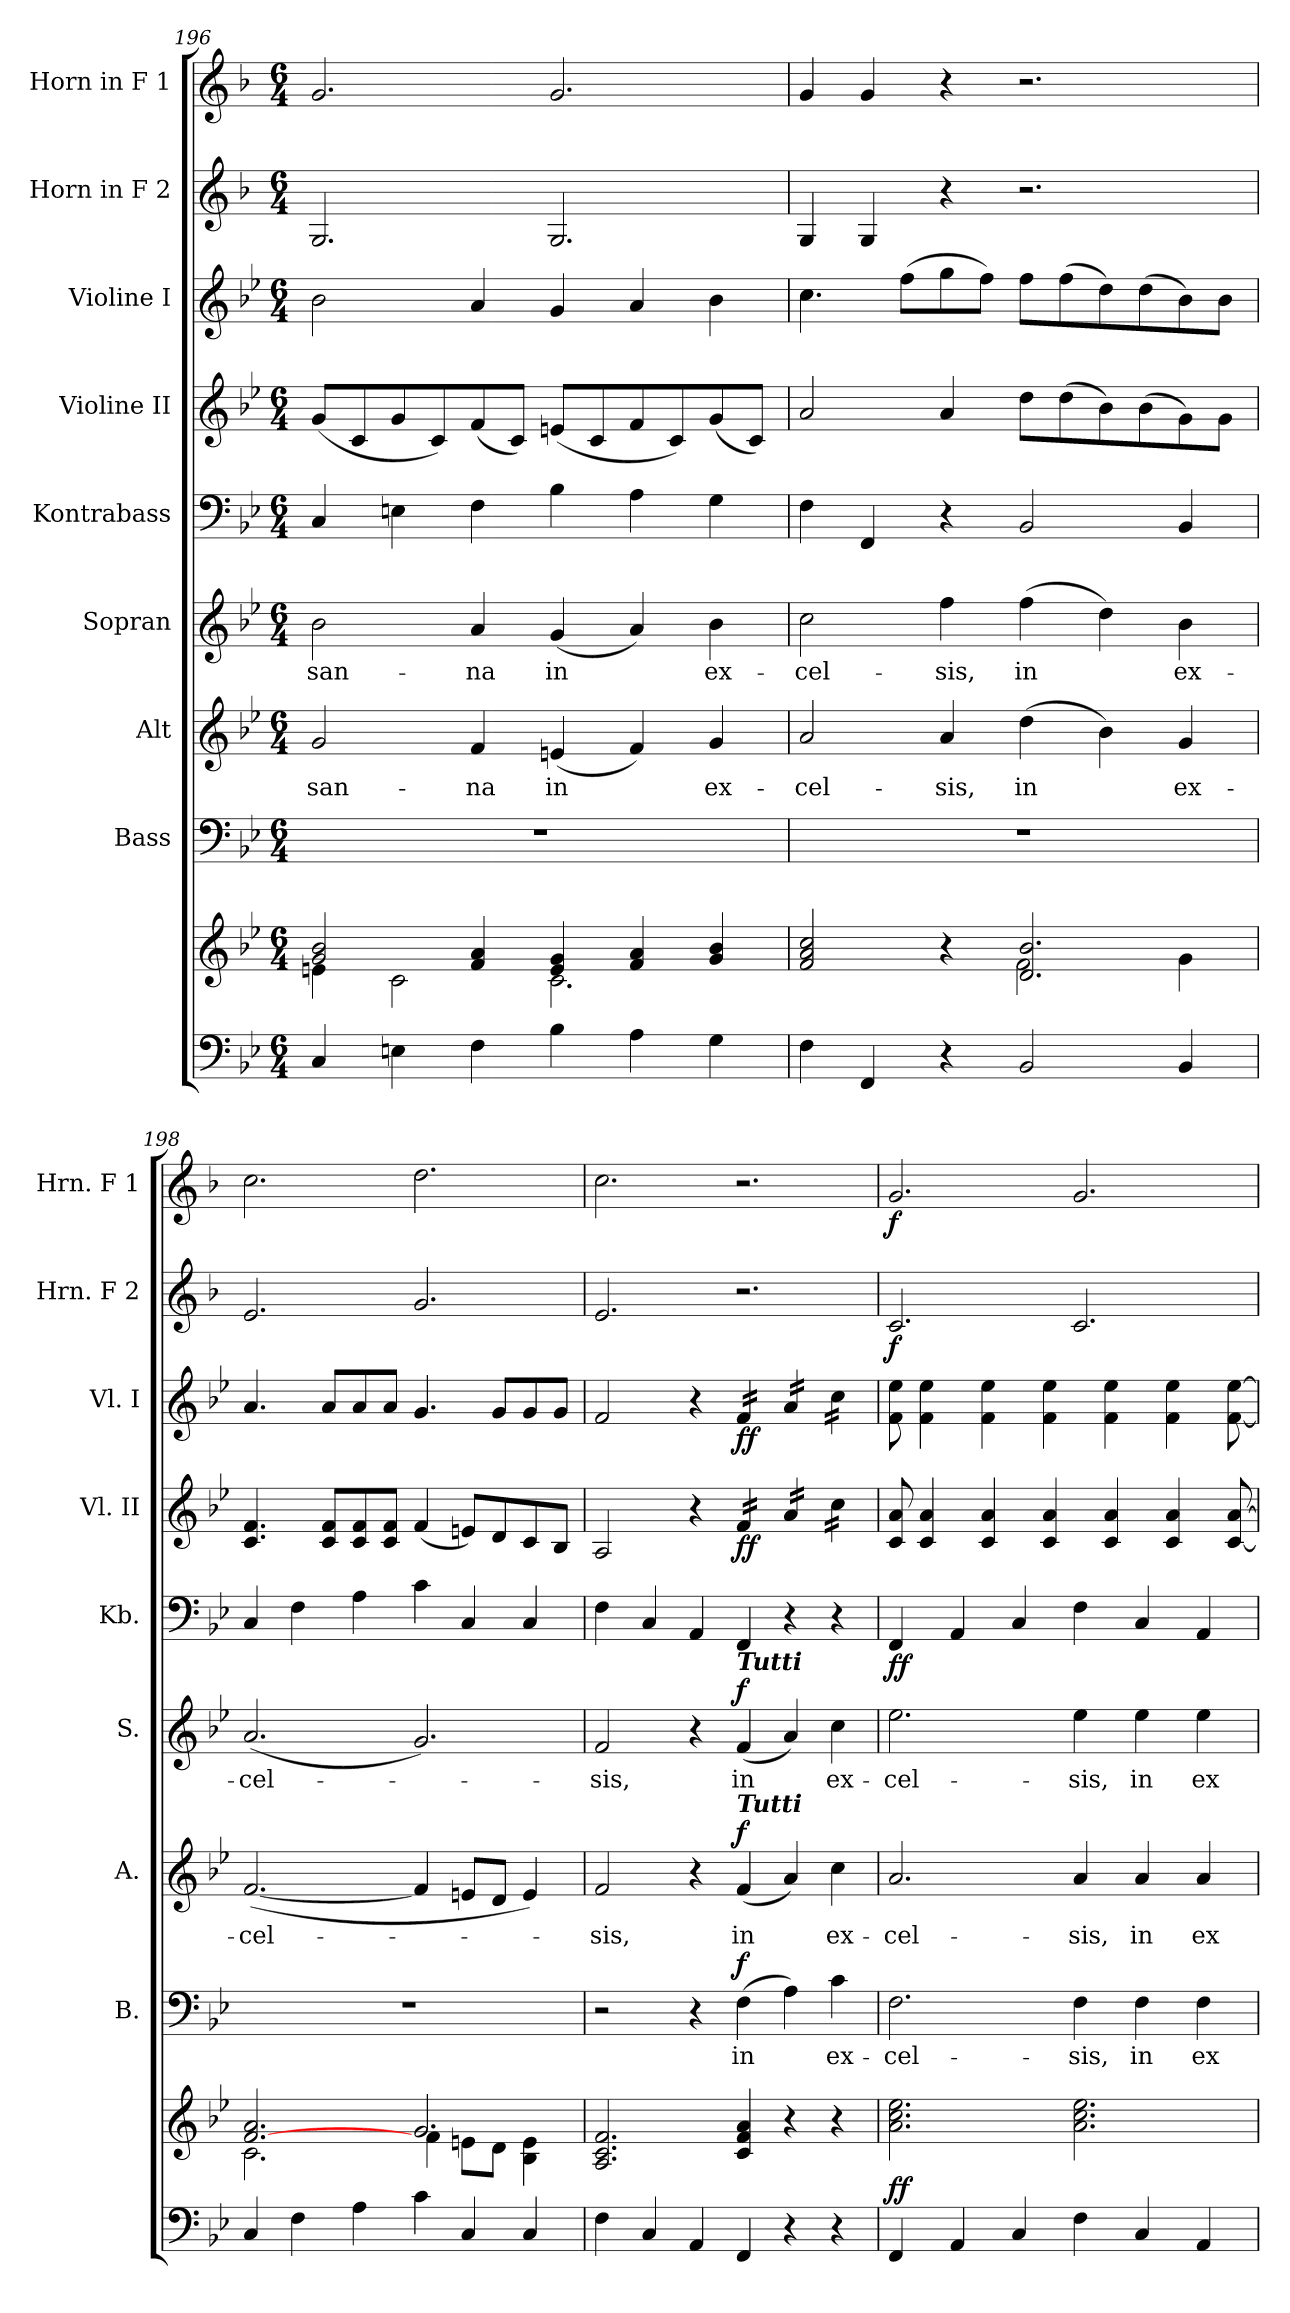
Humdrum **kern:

**kern	**kern	**dynam	**kern	**text	**dynam	**kern	**text	**dynam	**kern	**text	**dynam	**kern	**dynam	**kern	**dynam	**kern	**dynam	**kern	**dynam	**kern	**dynam
*part9	*part9	*part9	*part8	*part8	*part8	*part7	*part7	*part7	*part6	*part6	*part6	*part5	*part5	*part4	*part4	*part3	*part3	*part2	*part2	*part1	*part1
*staff10	*staff9	*staff9/10	*staff8	*staff8	*staff8	*staff7	*staff7	*staff7	*staff6	*staff6	*staff6	*staff5	*staff5	*staff4	*staff4	*staff3	*staff3	*staff2	*staff2	*staff1	*staff1
*	*	*	*I"Bass	*	*	*I"Alt	*	*	*I"Sopran	*	*	*I"Kontrabass	*	*I"Violine II	*	*I"Violine I	*	*I"Horn in F 2	*	*I"Horn in F 1	*
*	*	*	*I'B.	*	*	*I'A.	*	*	*I'S.	*	*	*I'Kb.	*	*I'Vl. II	*	*I'Vl. I	*	*I'Hrn. F 2	*	*I'Hrn. F 1	*
!!LO:PB:g=z
*clefF4	*clefG2	*	*clefF4	*	*	*clefG2	*	*	*clefG2	*	*	*clefF4	*	*clefG2	*	*clefG2	*	*clefG2	*	*clefG2	*
*	*	*	*	*	*	*	*	*	*	*	*	*ITrd7c12	*	*	*	*	*	*ITrd4c7	*	*ITrd4c7	*
*k[b-e-]	*k[b-e-]	*	*k[b-e-]	*	*	*k[b-e-]	*	*	*k[b-e-]	*	*	*k[b-e-]	*	*k[b-e-]	*	*k[b-e-]	*	*k[b-e-]	*	*k[b-e-]	*
*B-:	*B-:	*	*B-:	*	*	*B-:	*	*	*B-:	*	*	*B-:	*	*B-:	*	*B-:	*	*B-:	*	*B-:	*
*M6/4	*M6/4	*	*M6/4	*	*	*M6/4	*	*	*M6/4	*	*	*M6/4	*	*M6/4	*	*M6/4	*	*M6/4	*	*M6/4	*
=196	=196	=196	=196	=196	=196	=196	=196	=196	=196	=196	=196	=196	=196	=196	=196	=196	=196	=196	=196	=196	=196
*	*^	*	*	*	*	*	*	*	*	*	*	*	*	*	*	*	*	*	*	*	*
!	!	!	!	!	!	!	!	!LO:LY:b	!	!	!LO:LY:b	!	!	!	!	!	!	!	!	!	!	!
4C/	2g/ 2b-/	4en\	.	1.r	.	.	2g/	-san-	.	2b-\	-san-	.	4CC/	.	(<8g/L	.	2b-\	.	2.C/	.	2.c/	.
.	.	.	.	.	.	.	.	.	.	.	.	.	.	.	8c/	.	.	.	.	.	.	.
4En\	.	2c\	.	.	.	.	.	.	.	.	.	.	4EEn\	.	8g/	.	.	.	.	.	.	.
.	.	.	.	.	.	.	.	.	.	.	.	.	.	.	8c/)	.	.	.	.	.	.	.
!	!	!	!	!	!	!	!	!LO:LY:b	!	!	!LO:LY:b	!	!	!	!	!	!	!	!	!	!	!
4F\	4f/ 4a/	.	.	.	.	.	4f/	-na	.	4a/	-na	.	4FF\	.	(<8f/	.	4a/	.	.	.	.	.
.	.	.	.	.	.	.	.	.	.	.	.	.	.	.	8c/J)	.	.	.	.	.	.	.
!	!	!	!	!	!	!	!	!LO:LY:b	!	!	!LO:LY:b	!	!	!	!	!	!	!	!	!	!	!
4B-\	4e/ 4g/	2.c\	.	.	.	.	(<4en/	in	.	(<4g/	in	.	4BB-\	.	(<8en/L	.	4g/	.	2.C/	.	2.c/	.
.	.	.	.	.	.	.	.	.	.	.	.	.	.	.	8c/	.	.	.	.	.	.	.
4A\	4f/ 4a/	.	.	.	.	.	4f/)	.	.	4a/)	.	.	4AA\	.	8f/	.	4a/	.	.	.	.	.
.	.	.	.	.	.	.	.	.	.	.	.	.	.	.	8c/)	.	.	.	.	.	.	.
!	!	!	!	!	!	!	!	!LO:LY:b	!	!	!LO:LY:b	!	!	!	!	!	!	!	!	!	!	!
4G\	4g/ 4b-/	.	.	.	.	.	4g/	ex-	.	4b-\	ex-	.	4GG\	.	(<8g/	.	4b-\	.	.	.	.	.
.	.	.	.	.	.	.	.	.	.	.	.	.	.	.	8c/J)	.	.	.	.	.	.	.
=197	=197	=197	=197	=197	=197	=197	=197	=197	=197	=197	=197	=197	=197	=197	=197	=197	=197	=197	=197	=197	=197	=197
!	!	!	!	!	!	!	!	!LO:LY:b	!	!	!LO:LY:b	!	!	!	!	!	!	!	!	!	!	!
4F\	2f/ 2a/ 2cc/	2.ryy	.	1.r	.	.	2a/	-cel-	.	2cc\	-cel-	.	4FF\	.	2a/	.	4.cc\	.	4C/	.	4c/	.
4FF/	.	.	.	.	.	.	.	.	.	.	.	.	4FFF/	.	.	.	.	.	4C/	.	4c/	.
.	.	.	.	.	.	.	.	.	.	.	.	.	.	.	.	.	(>8ff\L	.	.	.	.	.
!	!	!	!	!	!	!	!	!LO:LY:b	!	!	!LO:LY:b	!	!	!	!	!	!	!	!	!	!	!
4r	4r	.	.	.	.	.	4a/	-sis,	.	4ff\	-sis,	.	4r	.	4a/	.	8gg\	.	4r	.	4r	.
.	.	.	.	.	.	.	.	.	.	.	.	.	.	.	.	.	8ff\J)	.	.	.	.	.
!	!	!	!	!	!	!	!	!LO:LY:b	!	!	!LO:LY:b	!	!	!	!	!	!	!	!	!	!	!
2BB-/	2.d/ 2.b-/	2f\	.	.	.	.	(>4dd\	in	.	(>4ff\	in	.	2BBB-/	.	8dd\L	.	8ff\L	.	2.r	.	2.r	.
.	.	.	.	.	.	.	.	.	.	.	.	.	.	.	(>8dd\	.	(>8ff\	.	.	.	.	.
.	.	.	.	.	.	.	4b-\)	.	.	4dd\)	.	.	.	.	8b-\)	.	8dd\)	.	.	.	.	.
.	.	.	.	.	.	.	.	.	.	.	.	.	.	.	(>8b-\	.	(>8dd\	.	.	.	.	.
!	!	!	!	!	!	!	!	!LO:LY:b	!	!	!LO:LY:b	!	!	!	!	!	!	!	!	!	!	!
4BB-/	.	4g\	.	.	.	.	4g/	ex-	.	4b-\	ex-	.	4BBB-/	.	8g\)	.	8b-\)	.	.	.	.	.
.	.	.	.	.	.	.	.	.	.	.	.	.	.	.	8g\J	.	8b-\J	.	.	.	.	.
=198	=198	=198	=198	=198	=198	=198	=198	=198	=198	=198	=198	=198	=198	=198	=198	=198	=198	=198	=198	=198	=198	=198
!	!	!	!	!	!	!	!	!LO:LY:b	!	!	!LO:LY:b	!	!	!	!	!	!	!	!	!	!	!
4C/	[<2.f/ 2.a/	2.c\	.	1.r	.	.	(<[2.f/	-cel-	.	(<2.a/	-cel-	.	4CC/	.	4.c/ 4.f/	.	4.a/	.	2.A/	.	2.f\	.
4F\	.	.	.	.	.	.	.	.	.	.	.	.	4FF\	.	.	.	.	.	.	.	.	.
.	.	.	.	.	.	.	.	.	.	.	.	.	.	.	8c/ 8f/L	.	8a/L	.	.	.	.	.
4A\	.	.	.	.	.	.	.	.	.	.	.	.	4AA\	.	8c/ 8f/	.	8a/	.	.	.	.	.
.	.	.	.	.	.	.	.	.	.	.	.	.	.	.	8c/ 8f/J	.	8a/J	.	.	.	.	.
4c\	2.g/	4f\	.	.	.	.	4f/]	.	.	2.g/)	.	.	4C\	.	(<4f/	.	4.g/	.	2.c/	.	2.g\	.
4C/	.	8en\L	.	.	.	.	8en/L	.	.	.	.	.	4CC/	.	8en/L)	.	.	.	.	.	.	.
.	.	8d\J	.	.	.	.	8d/J	.	.	.	.	.	.	.	8d/	.	8g/L	.	.	.	.	.
4C/	.	4B-\ 4e\	.	.	.	.	4e/)	.	.	.	.	.	4CC/	.	8c/	.	8g/	.	.	.	.	.
.	.	.	.	.	.	.	.	.	.	.	.	.	.	.	8B-/J	.	8g/J	.	.	.	.	.
*	*v	*v	*	*	*	*	*	*	*	*	*	*	*	*	*	*	*	*	*	*	*	*
!!LO:PB:g=z
=199	=199	=199	=199	=199	=199	=199	=199	=199	=199	=199	=199	=199	=199	=199	=199	=199	=199	=199	=199	=199	=199
!	!	!	!	!	!	!	!LO:LY:b	!	!	!LO:LY:b	!	!	!	!	!	!	!	!	!	!	!
4F\	2.A/ 2.c/ 2.f/	.	2r	.	.	2f/	-sis,	.	2f/	-sis,	.	4FF\	.	2A/	.	2f/	.	2.A/	.	2.f\	.
4C/	.	.	.	.	.	.	.	.	.	.	.	4CC/	.	.	.	.	.	.	.	.	.
4AA/	.	.	4r	.	.	4r	.	.	4r	.	.	4AAA/	.	4r	.	4r	.	.	.	.	.
!	!	!	!	!	!	!	!	!	!LO:TX:a:Bi:t=Tutti	!	!	!	!	!	!	!	!	!	!	!	!
!	!	!	!	!	!	!LO:TX:a:Bi:t=Tutti	!	!	!	!	!	!	!	!	!	!	!	!	!	!	!
!	!	!	!	!LO:LY:b	!LO:DY:a	!	!LO:LY:b	!LO:DY:a	!	!LO:LY:b	!LO:DY:a	!	!	!	!LO:DY:b	!	!LO:DY:b	!	!	!	!
*	*	*	*	*	*	*	*	*	*	*	*	*	*	*tremolo	*	*	*	*	*	*	*
*	*	*	*	*	*	*	*	*	*	*	*	*	*	*	*	*tremolo	*	*	*	*	*
4FF/	4c/ 4f/ 4a/	.	(>4F\	in	f	(<4f/	in	f	(<4f/	in	f	4FFF/	.	16f/LL	ff	16f/LL	ff	2.r	.	2.r	.
.	.	.	.	.	.	.	.	.	.	.	.	.	.	16f/	.	16f/	.	.	.	.	.
.	.	.	.	.	.	.	.	.	.	.	.	.	.	16f/	.	16f/	.	.	.	.	.
.	.	.	.	.	.	.	.	.	.	.	.	.	.	16f/JJ	.	16f/JJ	.	.	.	.	.
4r	4r	.	4A\)	.	.	4a/)	.	.	4a/)	.	.	4r	.	16a/LL	.	16a/LL	.	.	.	.	.
.	.	.	.	.	.	.	.	.	.	.	.	.	.	16a/	.	16a/	.	.	.	.	.
.	.	.	.	.	.	.	.	.	.	.	.	.	.	16a/	.	16a/	.	.	.	.	.
.	.	.	.	.	.	.	.	.	.	.	.	.	.	16a/JJ	.	16a/JJ	.	.	.	.	.
!	!	!	!	!LO:LY:b	!	!	!LO:LY:b	!	!	!LO:LY:b	!	!	!	!	!	!	!	!	!	!	!
4r	4r	.	4c\	ex-	.	4cc\	ex-	.	4cc\	ex-	.	4r	.	16cc\LL	.	16cc\LL	.	.	.	.	.
.	.	.	.	.	.	.	.	.	.	.	.	.	.	16cc\	.	16cc\	.	.	.	.	.
.	.	.	.	.	.	.	.	.	.	.	.	.	.	16cc\	.	16cc\	.	.	.	.	.
.	.	.	.	.	.	.	.	.	.	.	.	.	.	16cc\JJ	.	16cc\JJ	.	.	.	.	.
*	*	*	*	*	*	*	*	*	*	*	*	*	*	*	*	*Xtremolo	*	*	*	*	*
*	*	*	*	*	*	*	*	*	*	*	*	*	*	*Xtremolo	*	*	*	*	*	*	*
=200	=200	=200	=200	=200	=200	=200	=200	=200	=200	=200	=200	=200	=200	=200	=200	=200	=200	=200	=200	=200	=200
!	!	!LO:DY:a=2	!	!LO:LY:b	!	!	!LO:LY:b	!	!	!LO:LY:b	!	!	!LO:DY:b	!	!	!	!	!	!LO:DY:b	!	!LO:DY:b
4FF/	2.a\ 2.cc\ 2.ee-\	ff	2.F\	-cel-	.	2.a/	-cel-	.	2.ee-\	-cel-	.	4FFF/	ff	8c/ 8a/	.	8f\ 8ee-\	.	2.F/	f	2.c/	f
.	.	.	.	.	.	.	.	.	.	.	.	.	.	4c/ 4a/	.	4f\ 4ee-\	.	.	.	.	.
4AA/	.	.	.	.	.	.	.	.	.	.	.	4AAA/	.	.	.	.	.	.	.	.	.
.	.	.	.	.	.	.	.	.	.	.	.	.	.	4c/ 4a/	.	4f\ 4ee-\	.	.	.	.	.
4C/	.	.	.	.	.	.	.	.	.	.	.	4CC/	.	.	.	.	.	.	.	.	.
.	.	.	.	.	.	.	.	.	.	.	.	.	.	4c/ 4a/	.	4f\ 4ee-\	.	.	.	.	.
!	!	!	!	!LO:LY:b	!	!	!LO:LY:b	!	!	!LO:LY:b	!	!	!	!	!	!	!	!	!	!	!
4F\	2.a\ 2.cc\ 2.ee-\	.	4F\	-sis,	.	4a/	-sis,	.	4ee-\	-sis,	.	4FF\	.	.	.	.	.	2.F/	.	2.c/	.
.	.	.	.	.	.	.	.	.	.	.	.	.	.	4c/ 4a/	.	4f\ 4ee-\	.	.	.	.	.
!	!	!	!	!LO:LY:b	!	!	!LO:LY:b	!	!	!LO:LY:b	!	!	!	!	!	!	!	!	!	!	!
4C/	.	.	4F\	in	.	4a/	in	.	4ee-\	in	.	4CC/	.	.	.	.	.	.	.	.	.
.	.	.	.	.	.	.	.	.	.	.	.	.	.	4c/ 4a/	.	4f\ 4ee-\	.	.	.	.	.
!	!	!	!	!LO:LY:b	!	!	!LO:LY:b	!	!	!LO:LY:b	!	!	!	!	!	!	!	!	!	!	!
4AA/	.	.	4F\	ex-	.	4a/	ex-	.	4ee-\	ex-	.	4AAA/	.	.	.	.	.	.	.	.	.
.	.	.	.	.	.	.	.	.	.	.	.	.	.	[8c/ [8a/	.	[8f\ [8ee-\	.	.	.	.	.
=	=	=	=	=	=	=	=	=	=	=	=	=	=	=	=	=	=	=	=	=	=
*-	*-	*-	*-	*-	*-	*-	*-	*-	*-	*-	*-	*-	*-	*-	*-	*-	*-	*-	*-	*-	*-
